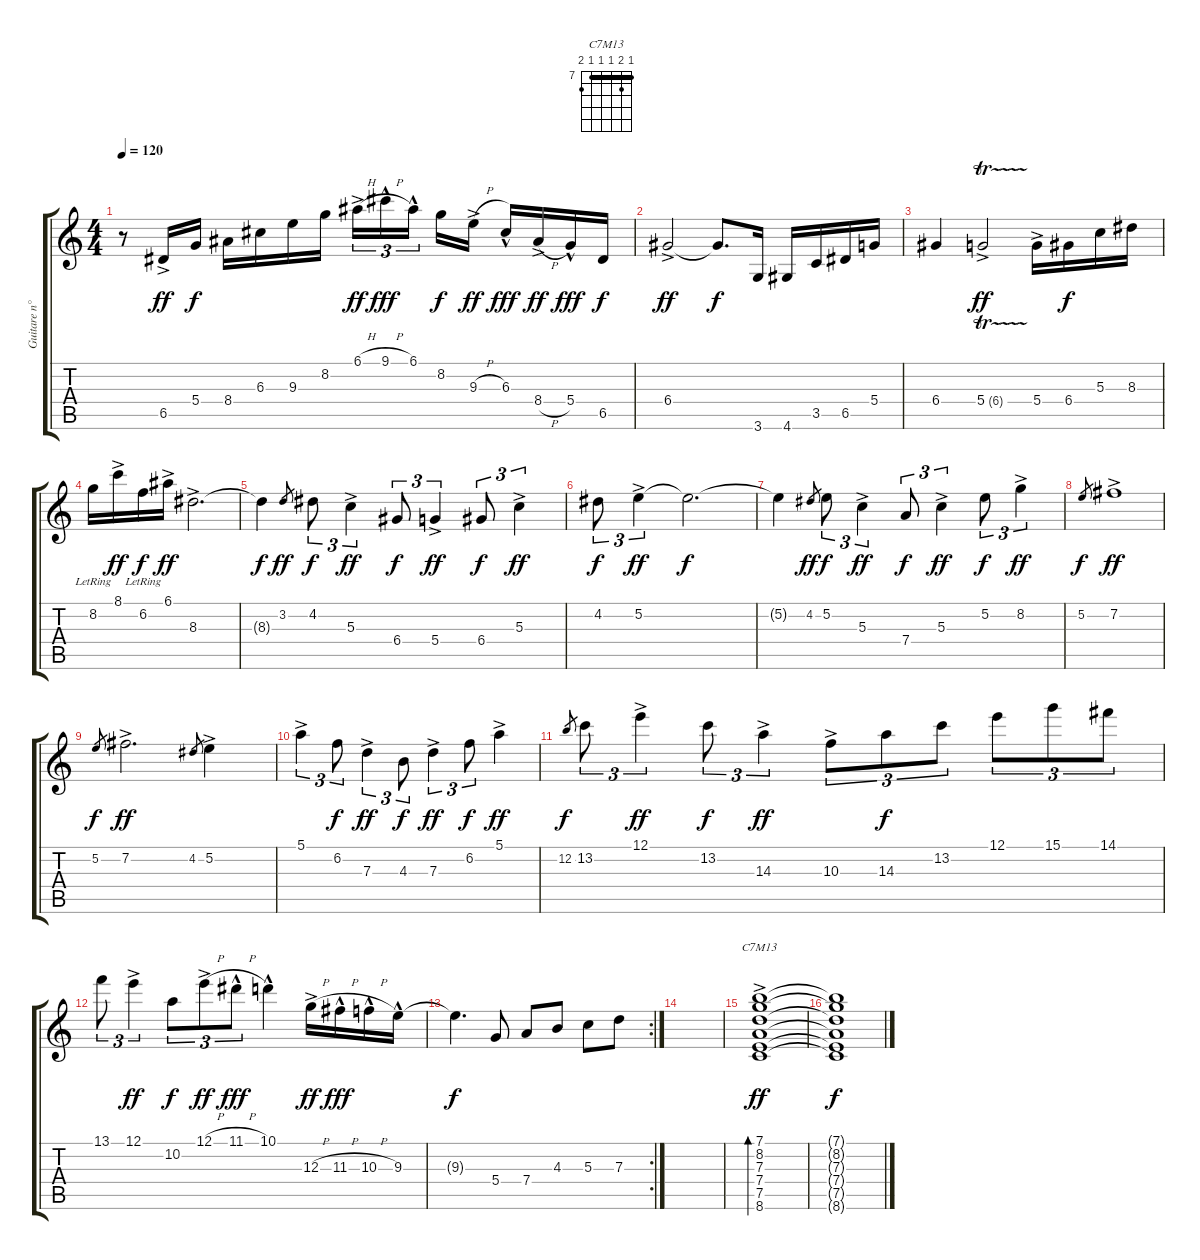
\track ("Guitare n°2" "Guitare n°") {instrument acousticguitarsteel}
\staff {score tabs}
\tuning (E4 B3 G3 D3 A2 E2) {hide}
\chord ("C7M13" 7 8 7 7 7 8) {firstfret 7 barre 7}
\ts (4 4)
\tempo 120
\clef g2
\ks c
r.8{dy f} 6.5{ac}.16{dy ff} 5.4.16{dy f} 8.4.16 6.3.16 9.3.16 8.2.16 6.1{h ac}.16{tu (3 2) dy ff} 9.1{h hac}.16{tu (3 2) dy fff} 6.1{hac}.16{tu (3 2) beam splitsecondary} 8.2.16{dy f} 9.3{h ac}.16{dy ff} 6.3{hac}.16{dy fff} 8.4{h ac}.16{dy ff} 5.4{hac}.16{dy fff} 6.5.16{dy f} |
6.4{ac}.2{dy ff} 6.4{t}.8{d dy f} 3.6.16 4.6.16 3.5.16 6.5.16 5.4.16 |
6.4.4 5.4{tr (6 32) ac}.2{dy ff} 5.4{ac}.16 6.4.16{dy f} 5.3.16 8.3.16 |
8.2{lr}.16 8.1{ac}.16{dy ff} 6.2{lr}.16{dy f} 6.1{ac}.16{dy ff} 8.3{ac}.2{d} |
8.3{t}.4{dy f} 3.2.8{gr dy ff} 4.2.8{tu (3 2) dy f} 5.3{ac}.4{tu (3 2) dy ff} 6.4.8{tu (3 2) dy f} 5.4{ac}.4{tu (3 2) dy ff} 6.4.8{tu (3 2) dy f} 5.3{ac}.4{tu (3 2) dy ff} |
4.2.8{tu (3 2) dy f} 5.2{ac}.4{tu (3 2) dy ff} 5.2{t}.2{d dy f} |
5.2{t}.4 4.2.8{gr dy ff} 5.2.8{tu (3 2) dy f} 5.3{ac}.4{tu (3 2) dy ff} 7.4.8{tu (3 2) dy f} 5.3{ac}.4{tu (3 2) dy ff} 5.2.8{tu (3 2) dy f} 8.2{ac}.4{tu (3 2) dy ff} |
5.2.8{gr dy f} 7.2{ac}.1{dy ff} |
5.2.8{gr dy f} 7.2{ac}.2{d dy ff} 4.2.8{gr} 5.2{ac}.4 |
5.1{ac}.4{tu (3 2)} 6.2.8{tu (3 2) dy f} 7.3{ac}.4{tu (3 2) dy ff} 4.3.8{tu (3 2) dy f} 7.3{ac}.4{tu (3 2) dy ff} 6.2.8{tu (3 2) dy f} 5.1{ac}.4{dy ff} |
12.2.8{gr dy f} 13.2.8{tu (3 2)} 12.1{ac}.4{tu (3 2) dy ff} 13.2.8{tu (3 2) dy f} 14.3{ac}.4{tu (3 2) dy ff} 10.3{ac}.8{tu (3 2)} 14.3.8{tu (3 2) dy f} 13.2.8{tu (3 2)} 12.1.8{tu (3 2)} 15.1.8{tu (3 2)} 14.1.8{tu (3 2)} |
13.1.8{tu (3 2)} 12.1{ac}.4{tu (3 2) dy ff} 10.2.8{tu (3 2) dy f} 12.1{h ac}.8{tu (3 2) dy ff} 11.1{h hac}.8{tu (3 2) dy fff} 10.1{hac}.4 12.3{h ac}.16{dy ff} 11.3{h hac}.16{dy fff} 10.3{h hac}.16 9.3{hac}.16 |
\rc 2
9.3{t}.4{d dy f} 5.4.8 7.4.8 4.3.8 5.3.8 7.3.8 |
|
(7.1{ac} 8.2 7.3 7.4 7.5 8.6).1{bd 480 ch "C7M13" dy ff} |
(7.1{t} 8.2{t} 7.3{t} 7.4{t} 7.5{t} 8.6{t}).1{dy f}
